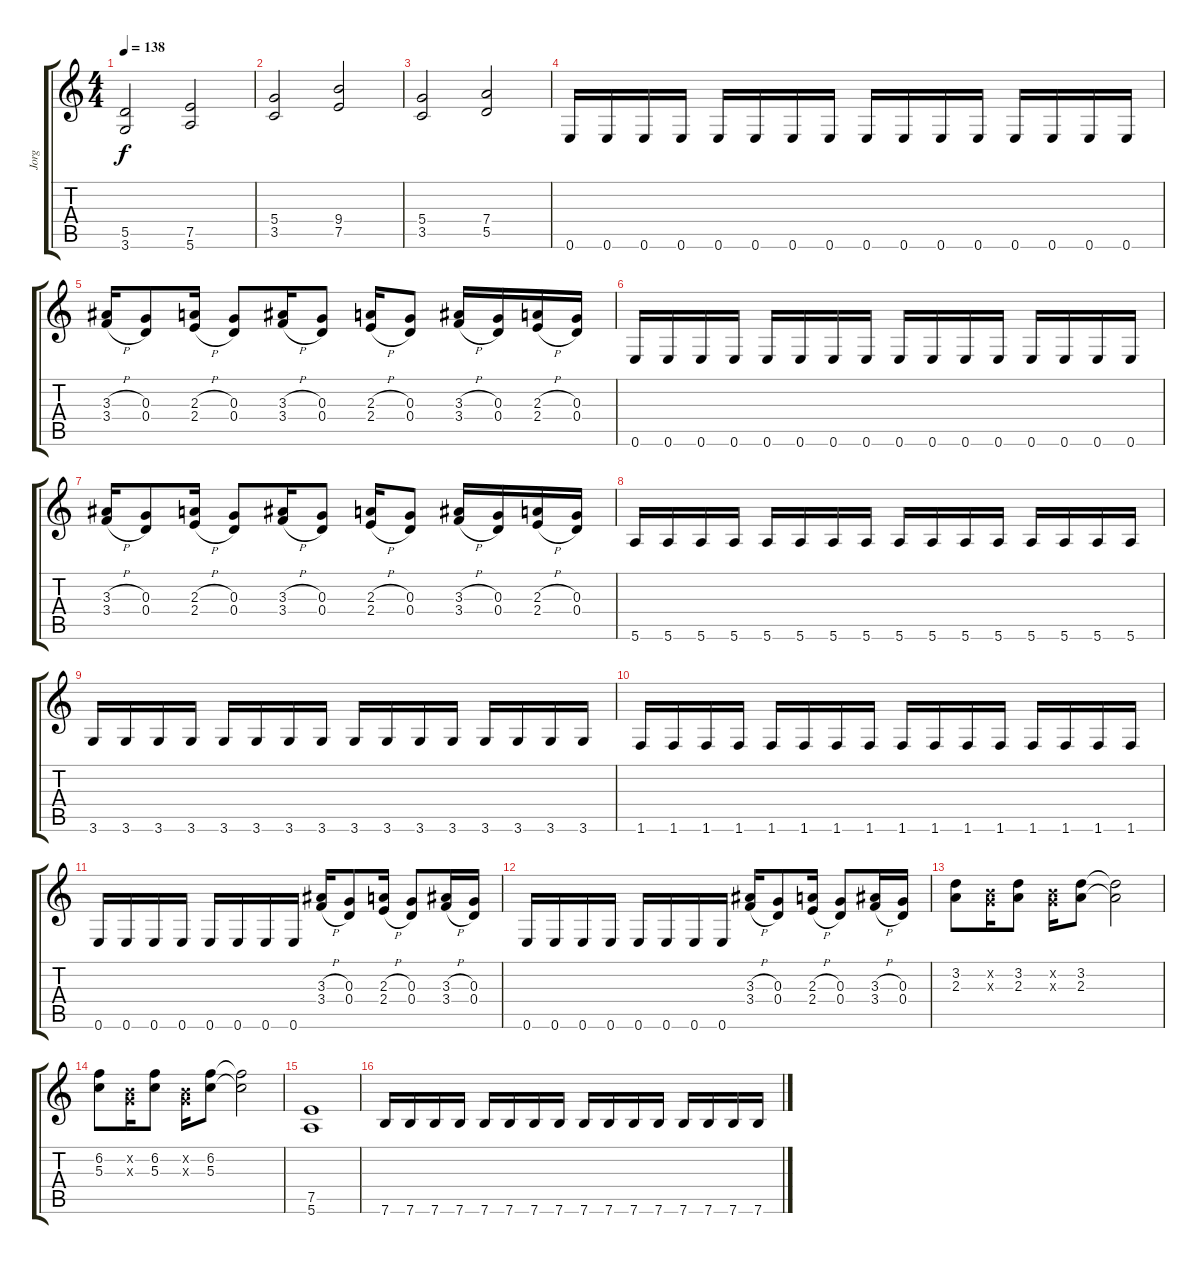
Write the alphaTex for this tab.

\track ("Jorg" "Jorg") {instrument distortionguitar}
\staff {score tabs}
\tuning (E4 B3 G3 D3 A2 E2) {hide}
\ts (4 4)
\tempo 138
\clef g2
\ks c
(5.5 3.6).2{dy f} (7.5 5.6).2 |
(5.4 3.5).2 (9.4 7.5).2 |
(5.4 3.5).2 (7.4 5.5).2 |
0.6.16 0.6.16 0.6.16 0.6.16 0.6.16 0.6.16 0.6.16 0.6.16 0.6.16 0.6.16 0.6.16 0.6.16 0.6.16 0.6.16 0.6.16 0.6.16 |
(3.3{h} 3.4{h}).16 (0.3 0.4).8 (2.3{h} 2.4{h}).16 (0.3 0.4).8 (3.3{h} 3.4{h}).16 (0.3 0.4).8 (2.3{h} 2.4{h}).16 (0.3 0.4).8 (3.3{h} 3.4{h}).16 (0.3 0.4).16 (2.3{h} 2.4{h}).16 (0.3 0.4).16 |
0.6.16 0.6.16 0.6.16 0.6.16 0.6.16 0.6.16 0.6.16 0.6.16 0.6.16 0.6.16 0.6.16 0.6.16 0.6.16 0.6.16 0.6.16 0.6.16 |
(3.3{h} 3.4{h}).16 (0.3 0.4).8 (2.3{h} 2.4{h}).16 (0.3 0.4).8 (3.3{h} 3.4{h}).16 (0.3 0.4).8 (2.3{h} 2.4{h}).16 (0.3 0.4).8 (3.3{h} 3.4{h}).16 (0.3 0.4).16 (2.3{h} 2.4{h}).16 (0.3 0.4).16 |
5.6.16 5.6.16 5.6.16 5.6.16 5.6.16 5.6.16 5.6.16 5.6.16 5.6.16 5.6.16 5.6.16 5.6.16 5.6.16 5.6.16 5.6.16 5.6.16 |
3.6.16 3.6.16 3.6.16 3.6.16 3.6.16 3.6.16 3.6.16 3.6.16 3.6.16 3.6.16 3.6.16 3.6.16 3.6.16 3.6.16 3.6.16 3.6.16 |
1.6.16 1.6.16 1.6.16 1.6.16 1.6.16 1.6.16 1.6.16 1.6.16 1.6.16 1.6.16 1.6.16 1.6.16 1.6.16 1.6.16 1.6.16 1.6.16 |
0.6.16 0.6.16 0.6.16 0.6.16 0.6.16 0.6.16 0.6.16 0.6.16 (3.3{h} 3.4{h}).16 (0.3 0.4).8 (2.3{h} 2.4{h}).16 (0.3 0.4).8 (3.3{h} 3.4{h}).16 (0.3 0.4).16 |
0.6.16 0.6.16 0.6.16 0.6.16 0.6.16 0.6.16 0.6.16 0.6.16 (3.3{h} 3.4{h}).16 (0.3 0.4).8 (2.3{h} 2.4{h}).16 (0.3 0.4).8 (3.3{h} 3.4{h}).16 (0.3 0.4).16 |
(3.2 2.3).8 (0.2{x} 0.3{x}).16 (3.2 2.3).8 (0.2{x} 0.3{x}).16 (3.2 2.3).8 (3.2{t} 2.3{t}).2 |
(6.2 5.3).8 (0.2{x} 0.3{x}).16 (6.2 5.3).8 (0.2{x} 0.3{x}).16 (6.2 5.3).8 (6.2{t} 5.3{t}).2 |
(7.5 5.6).1 |
7.6.16 7.6.16 7.6.16 7.6.16 7.6.16 7.6.16 7.6.16 7.6.16 7.6.16 7.6.16 7.6.16 7.6.16 7.6.16 7.6.16 7.6.16 7.6.16
